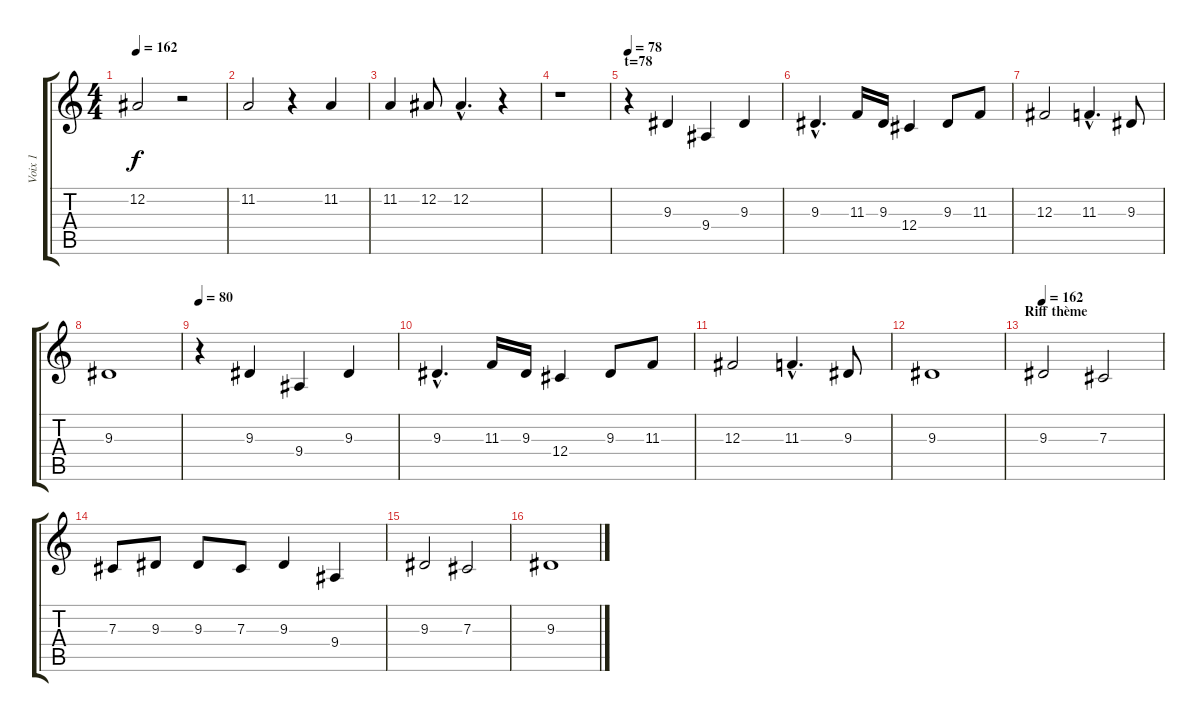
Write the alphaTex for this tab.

\track ("Voix 1" "Voix 1") {instrument choiraahs}
\staff {score tabs}
\tuning (Eb4 Bb3 Gb3 Db3 Ab2 Eb2) {hide}
\ts (4 4)
\tempo 162
\clef g2
\ks c
12.2.2{dy f} r.2 |
11.2.2 r.4 11.2.4 |
11.2.4 12.2.8 12.2{hac}.4{d} r.4 |
r.1 |
\section ("" "t=78")
\tempo 78
r.4 9.3.4 9.4.4 9.3.4 |
9.3{hac}.4{d} 11.3.16 9.3.16 12.4.4 9.3.8 11.3.8 |
12.3.2 11.3{hac}.4{d} 9.3.8 |
9.3.1 |
\tempo 80
r.4 9.3.4 9.4.4 9.3.4 |
9.3{hac}.4{d} 11.3.16 9.3.16 12.4.4 9.3.8 11.3.8 |
12.3.2 11.3{hac}.4{d} 9.3.8 |
9.3.1 |
\section ("" "Riff thème")
\tempo 162
9.3.2 7.3.2 |
7.3.8 9.3.8 9.3.8 7.3.8 9.3.4 9.4.4 |
9.3.2 7.3.2 |
9.3.1
